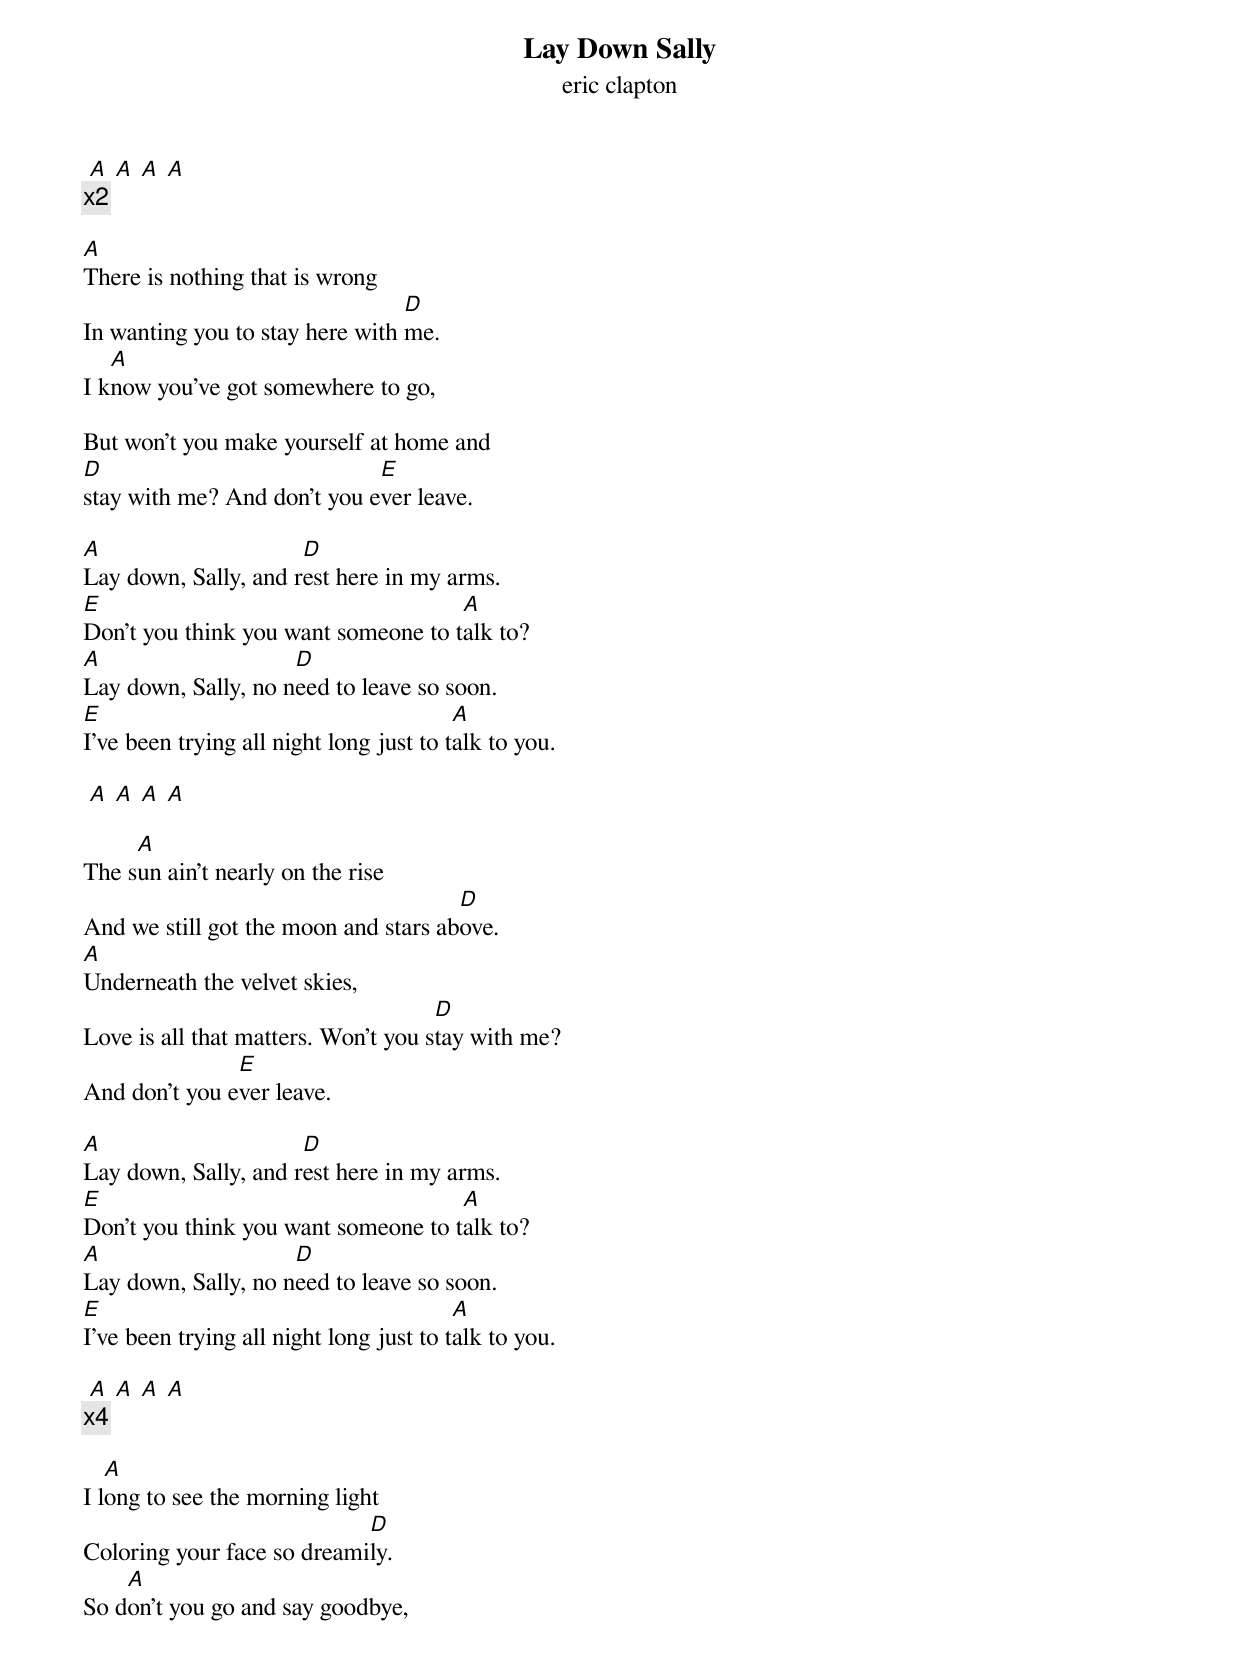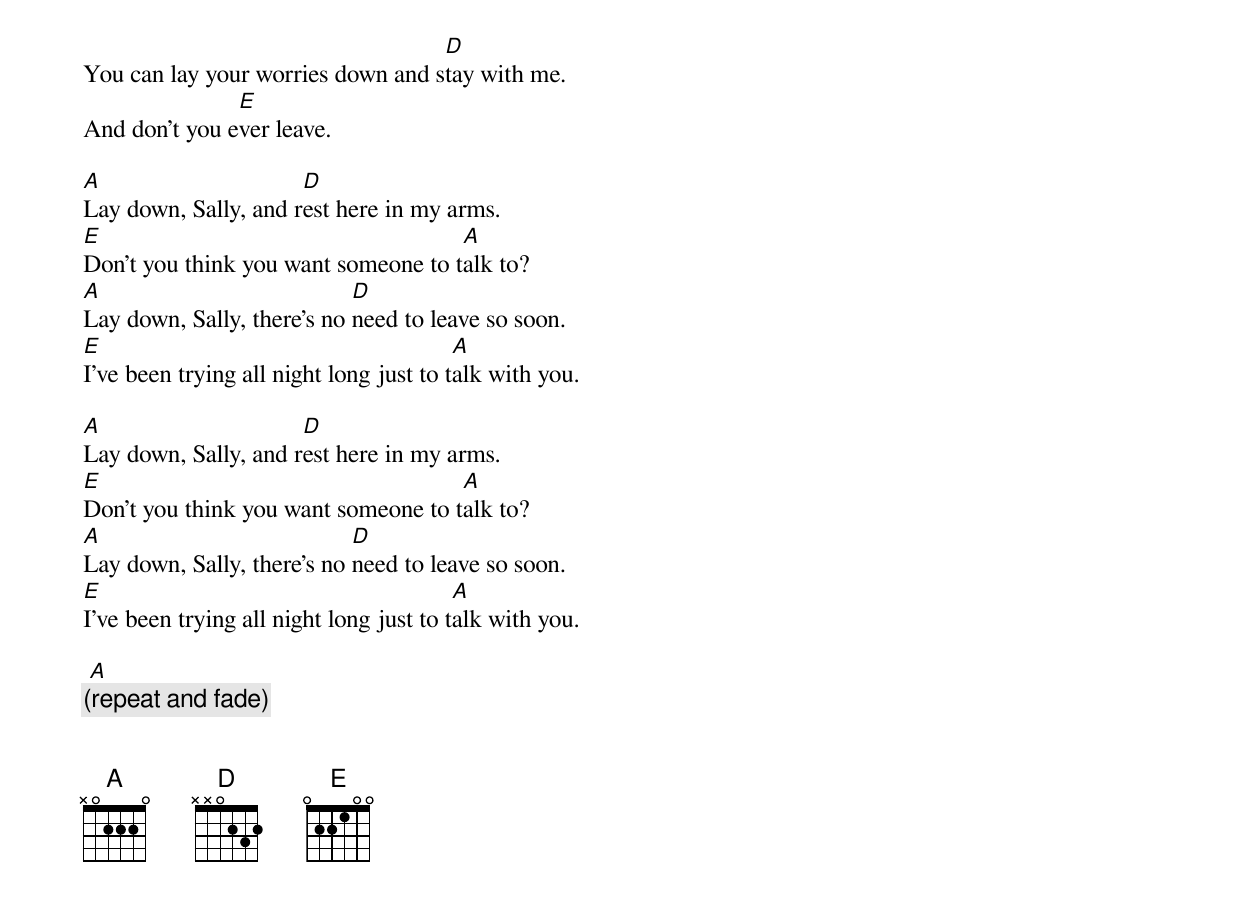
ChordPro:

{title: Lay Down Sally}
{subtitle: eric clapton}

 [A] [A] [A] [A]
{c:x2}

[A]There is nothing that is wrong
In wanting you to stay here with [D]me.
I k[A]now you've got somewhere to go,

But won't you make yourself at home and
[D]stay with me? And don't you e[E]ver leave.

[A]Lay down, Sally, and r[D]est here in my arms.
[E]Don't you think you want someone to t[A]alk to?
[A]Lay down, Sally, no n[D]eed to leave so soon.
[E]I've been trying all night long just to t[A]alk to you.

 [A] [A] [A] [A]

The s[A]un ain't nearly on the rise
And we still got the moon and stars ab[D]ove.
[A]Underneath the velvet skies,
Love is all that matters. Won't you s[D]tay with me?
And don't you e[E]ver leave.

[A]Lay down, Sally, and r[D]est here in my arms.
[E]Don't you think you want someone to t[A]alk to?
[A]Lay down, Sally, no n[D]eed to leave so soon.
[E]I've been trying all night long just to t[A]alk to you.

 [A] [A] [A] [A]
{c: x4}

I l[A]ong to see the morning light
Coloring your face so dreami[D]ly.
So d[A]on't you go and say goodbye,
You can lay your worries down and s[D]tay with me.
And don't you e[E]ver leave.

[A]Lay down, Sally, and r[D]est here in my arms.
[E]Don't you think you want someone to t[A]alk to?
[A]Lay down, Sally, there's no [D]need to leave so soon.
[E]I've been trying all night long just to t[A]alk with you.

[A]Lay down, Sally, and r[D]est here in my arms.
[E]Don't you think you want someone to t[A]alk to?
[A]Lay down, Sally, there's no [D]need to leave so soon.
[E]I've been trying all night long just to t[A]alk with you.

 [A]
{c:(repeat and fade)}


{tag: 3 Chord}
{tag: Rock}
